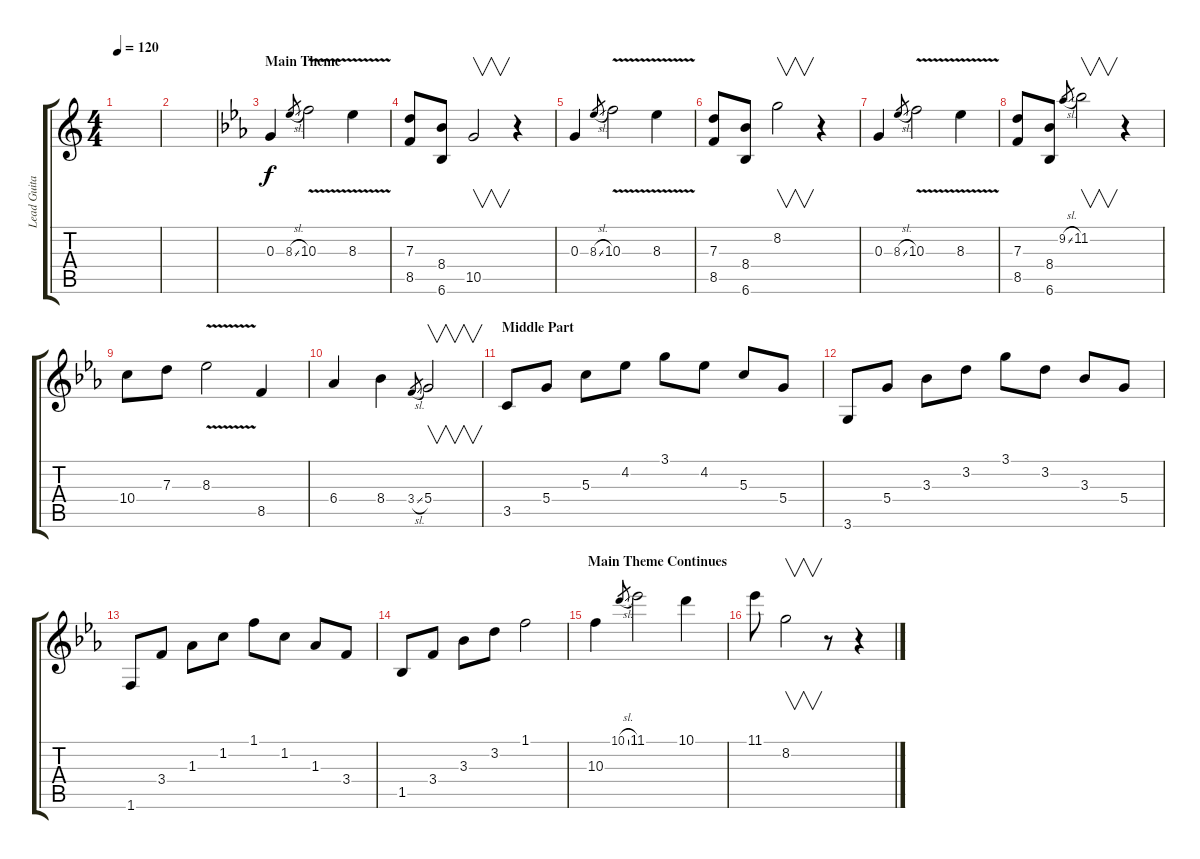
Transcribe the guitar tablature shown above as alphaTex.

\track ("Lead Guitar (Acoustic/Overdriven)" "Lead Guita") {instrument acousticguitarnylon}
\staff {score tabs}
\tuning (E4 B3 G3 D3 A2 E2) {hide}
\ts (4 4)
\tempo 120
\clef g2
\ks c
|
|
\section ("" "Main Theme")
\ks cminor
0.3.4 8.3{sl}.8{gr} 10.3{v}.2 8.3{v}.4 |
(7.3 8.5).8 (8.4 6.6).8 10.5.2{v} r.4 |
0.3.4 8.3{sl}.8{gr} 10.3{v}.2 8.3{v}.4 |
(7.3 8.5).8 (8.4 6.6).8 8.2.2{v} r.4 |
0.3.4 8.3{sl}.8{gr} 10.3{v}.2 8.3{v}.4 |
(7.3 8.5).8 (8.4 6.6).8 9.2{sl}.8{gr} 11.2.2{v} r.4 |
10.4.8 7.3.8 8.3{v}.2 8.5.4 |
6.4.4 8.4.4 3.4{sl}.8{gr} 5.4.2{v} |
\section ("" "Middle Part")
3.5.8 5.4.8 5.3.8 4.2.8 3.1.8 4.2.8 5.3.8 5.4.8 |
3.6.8 5.4.8 3.3.8 3.2.8 3.1.8 3.2.8 3.3.8 5.4.8 |
1.6.8 3.4.8 1.3.8 1.2.8 1.1.8 1.2.8 1.3.8 3.4.8 |
1.5.8 3.4.8 3.3.8 3.2.8 1.1.2 |
\section ("" "Main Theme Continues")
10.3.4 10.1{sl}.8{gr} 11.1.2 10.1.4 |
11.1.8 8.2.2{v} r.8 r.4
